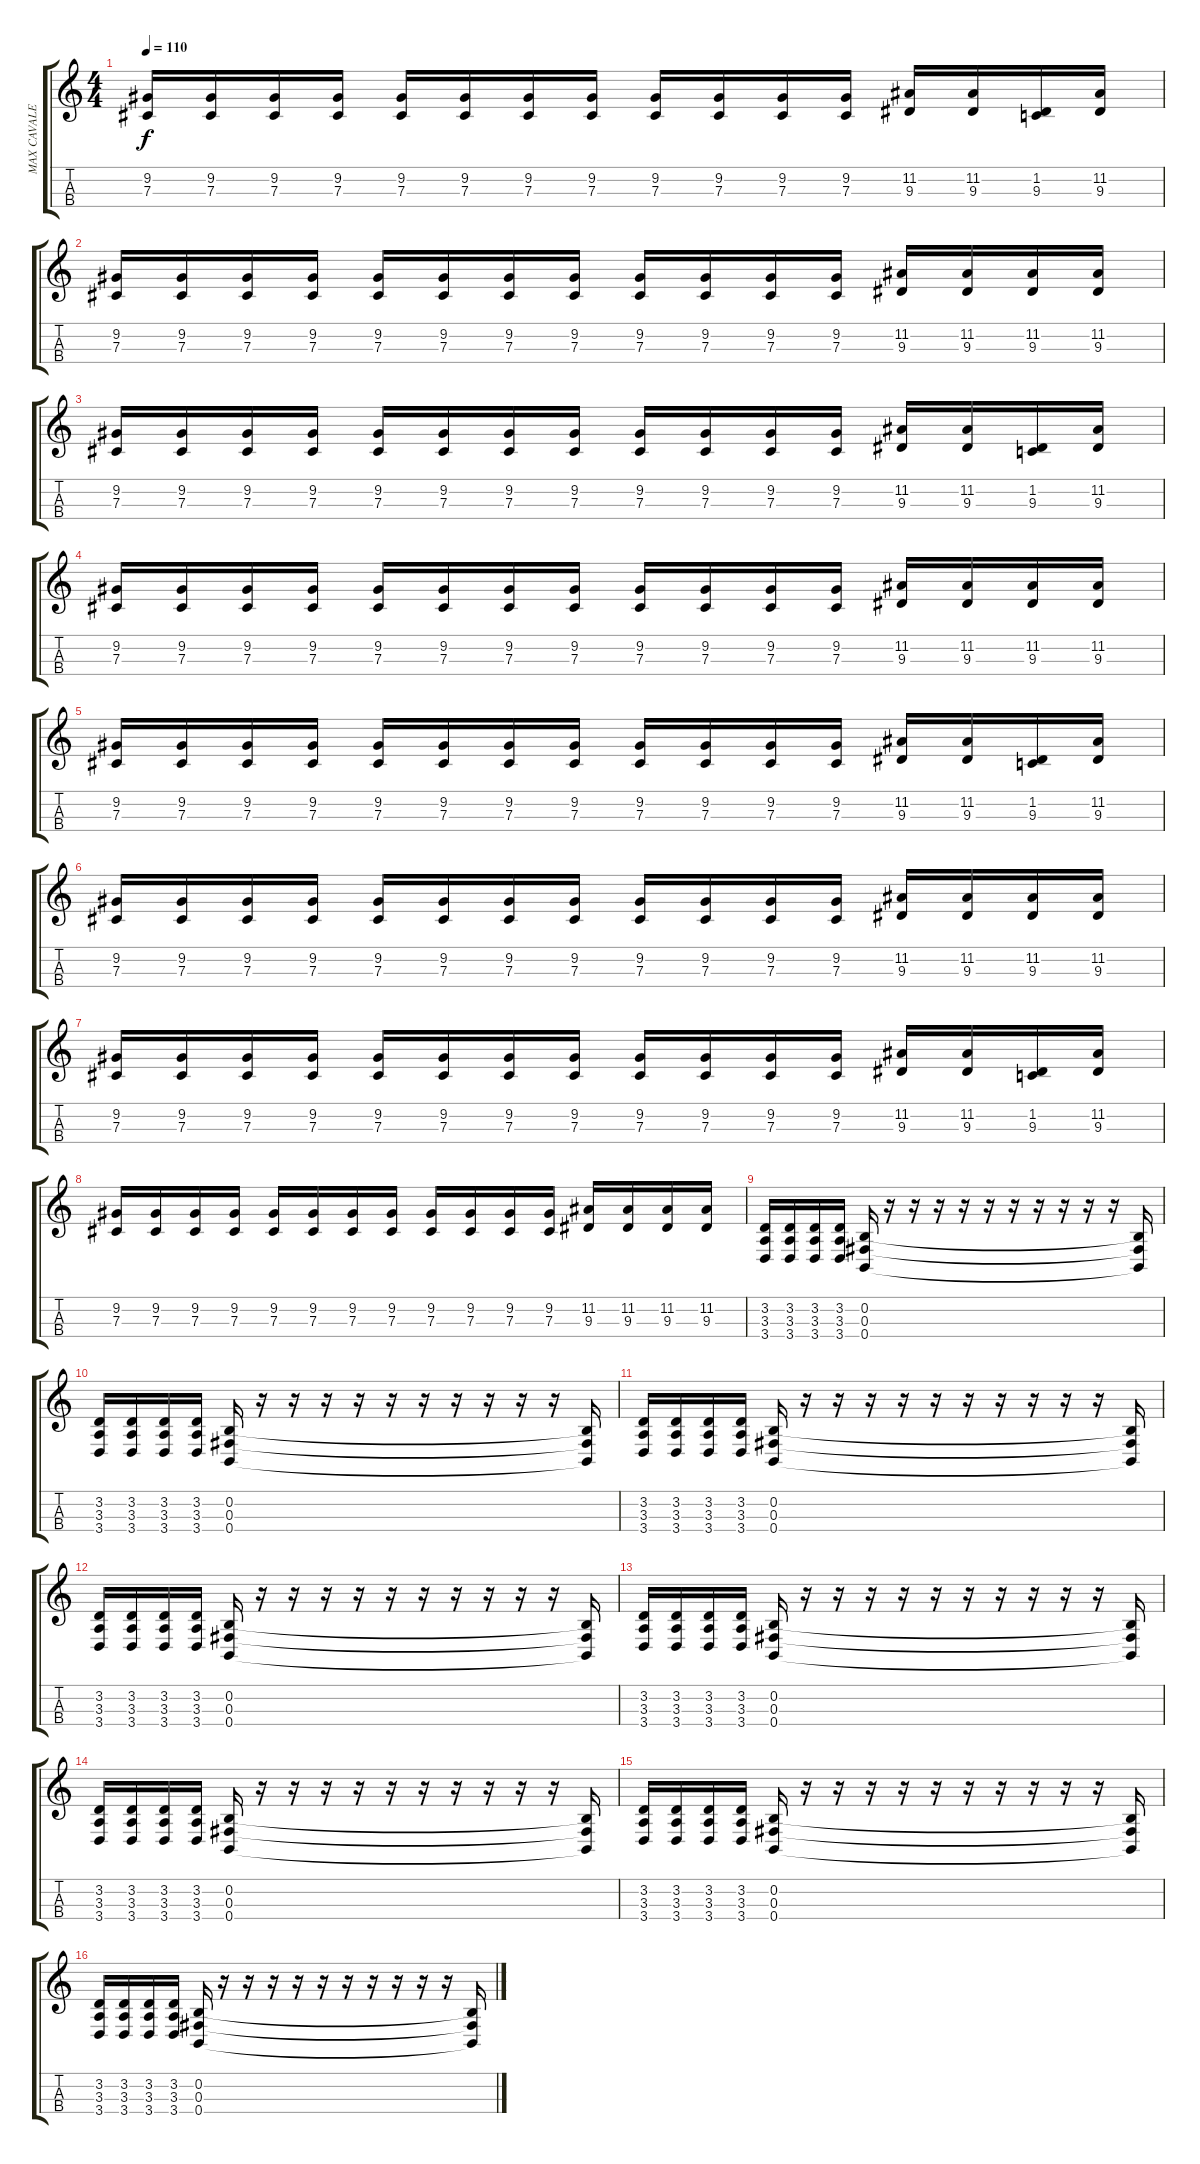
\track ("MAX CAVALERA" "MAX CAVALE") {instrument distortionguitar}
\staff {score tabs}
\tuning (E3 B2 Gb2 B1) {hide}
\ts (4 4)
\tempo 110
\clef g2
\ks c
(9.2 7.3).16{dy f volume 12 instrument distortionguitar} (9.2 7.3).16 (9.2 7.3).16 (9.2 7.3).16 (9.2 7.3).16 (9.2 7.3).16 (9.2 7.3).16 (9.2 7.3).16 (9.2 7.3).16 (9.2 7.3).16 (9.2 7.3).16 (9.2 7.3).16 (11.2 9.3).16 (11.2 9.3).16 (1.2 9.3).16 (11.2 9.3).16 |
(9.2 7.3).16 (9.2 7.3).16 (9.2 7.3).16 (9.2 7.3).16 (9.2 7.3).16 (9.2 7.3).16 (9.2 7.3).16 (9.2 7.3).16 (9.2 7.3).16 (9.2 7.3).16 (9.2 7.3).16 (9.2 7.3).16 (11.2 9.3).16 (11.2 9.3).16 (11.2 9.3).16 (11.2 9.3).16 |
(9.2 7.3).16{volume 12 instrument distortionguitar} (9.2 7.3).16 (9.2 7.3).16 (9.2 7.3).16 (9.2 7.3).16 (9.2 7.3).16 (9.2 7.3).16 (9.2 7.3).16 (9.2 7.3).16 (9.2 7.3).16 (9.2 7.3).16 (9.2 7.3).16 (11.2 9.3).16 (11.2 9.3).16 (1.2 9.3).16 (11.2 9.3).16 |
(9.2 7.3).16 (9.2 7.3).16 (9.2 7.3).16 (9.2 7.3).16 (9.2 7.3).16 (9.2 7.3).16 (9.2 7.3).16 (9.2 7.3).16 (9.2 7.3).16 (9.2 7.3).16 (9.2 7.3).16 (9.2 7.3).16 (11.2 9.3).16 (11.2 9.3).16 (11.2 9.3).16 (11.2 9.3).16 |
(9.2 7.3).16{volume 12 instrument distortionguitar} (9.2 7.3).16 (9.2 7.3).16 (9.2 7.3).16 (9.2 7.3).16 (9.2 7.3).16 (9.2 7.3).16 (9.2 7.3).16 (9.2 7.3).16 (9.2 7.3).16 (9.2 7.3).16 (9.2 7.3).16 (11.2 9.3).16 (11.2 9.3).16 (1.2 9.3).16 (11.2 9.3).16 |
(9.2 7.3).16 (9.2 7.3).16 (9.2 7.3).16 (9.2 7.3).16 (9.2 7.3).16 (9.2 7.3).16 (9.2 7.3).16 (9.2 7.3).16 (9.2 7.3).16 (9.2 7.3).16 (9.2 7.3).16 (9.2 7.3).16 (11.2 9.3).16 (11.2 9.3).16 (11.2 9.3).16 (11.2 9.3).16 |
(9.2 7.3).16{volume 12 instrument distortionguitar} (9.2 7.3).16 (9.2 7.3).16 (9.2 7.3).16 (9.2 7.3).16 (9.2 7.3).16 (9.2 7.3).16 (9.2 7.3).16 (9.2 7.3).16 (9.2 7.3).16 (9.2 7.3).16 (9.2 7.3).16 (11.2 9.3).16 (11.2 9.3).16 (1.2 9.3).16 (11.2 9.3).16 |
(9.2 7.3).16 (9.2 7.3).16 (9.2 7.3).16 (9.2 7.3).16 (9.2 7.3).16 (9.2 7.3).16 (9.2 7.3).16 (9.2 7.3).16 (9.2 7.3).16 (9.2 7.3).16 (9.2 7.3).16 (9.2 7.3).16 (11.2 9.3).16 (11.2 9.3).16 (11.2 9.3).16 (11.2 9.3).16 |
(3.2 3.3 3.4).16 (3.2 3.3 3.4).16 (3.2 3.3 3.4).16 (3.2 3.3 3.4).16 (0.2 0.3 0.4).16 r.16 r.16 r.16 r.16 r.16 r.16 r.16 r.16 r.16 r.16 (0.2{t} 0.3{t} 0.4{t}).16 |
(3.2 3.3 3.4).16 (3.2 3.3 3.4).16 (3.2 3.3 3.4).16 (3.2 3.3 3.4).16 (0.2 0.3 0.4).16 r.16 r.16 r.16 r.16 r.16 r.16 r.16 r.16 r.16 r.16 (0.2{t} 0.3{t} 0.4{t}).16 |
(3.2 3.3 3.4).16 (3.2 3.3 3.4).16 (3.2 3.3 3.4).16 (3.2 3.3 3.4).16 (0.2 0.3 0.4).16 r.16 r.16 r.16 r.16 r.16 r.16 r.16 r.16 r.16 r.16 (0.2{t} 0.3{t} 0.4{t}).16 |
(3.2 3.3 3.4).16 (3.2 3.3 3.4).16 (3.2 3.3 3.4).16 (3.2 3.3 3.4).16 (0.2 0.3 0.4).16 r.16 r.16 r.16 r.16 r.16 r.16 r.16 r.16 r.16 r.16 (0.2{t} 0.3{t} 0.4{t}).16 |
(3.2 3.3 3.4).16 (3.2 3.3 3.4).16 (3.2 3.3 3.4).16 (3.2 3.3 3.4).16 (0.2 0.3 0.4).16 r.16 r.16 r.16 r.16 r.16 r.16 r.16 r.16 r.16 r.16 (0.2{t} 0.3{t} 0.4{t}).16 |
(3.2 3.3 3.4).16 (3.2 3.3 3.4).16 (3.2 3.3 3.4).16 (3.2 3.3 3.4).16 (0.2 0.3 0.4).16 r.16 r.16 r.16 r.16 r.16 r.16 r.16 r.16 r.16 r.16 (0.2{t} 0.3{t} 0.4{t}).16 |
(3.2 3.3 3.4).16 (3.2 3.3 3.4).16 (3.2 3.3 3.4).16 (3.2 3.3 3.4).16 (0.2 0.3 0.4).16 r.16 r.16 r.16 r.16 r.16 r.16 r.16 r.16 r.16 r.16 (0.2{t} 0.3{t} 0.4{t}).16 |
(3.2 3.3 3.4).16 (3.2 3.3 3.4).16 (3.2 3.3 3.4).16 (3.2 3.3 3.4).16 (0.2 0.3 0.4).16 r.16 r.16 r.16 r.16 r.16 r.16 r.16 r.16 r.16 r.16 (0.2{t} 0.3{t} 0.4{t}).16
